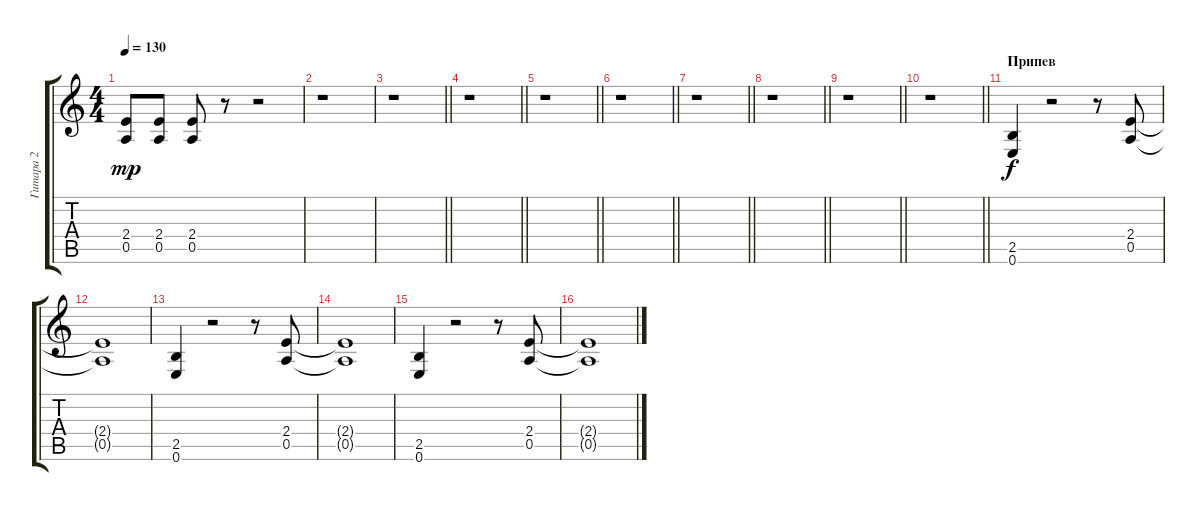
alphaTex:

\track ("Гитара 2" "Гитара 2") {instrument distortionguitar}
\staff {score tabs}
\tuning (E4 B3 G3 D3 A2 E2) {hide}
\ts (4 4)
\tempo 130
\clef g2
\ks c
(2.4 0.5).8{dy mp} (2.4 0.5).8 (2.4 0.5).8 r.8 r.2 |
r.1 |
\barLineRight lightlight
r.1 |
\barLineRight lightlight
r.1 |
\barLineRight lightlight
r.1 |
\barLineRight lightlight
r.1 |
\barLineRight lightlight
r.1 |
\barLineRight lightlight
r.1 |
\barLineRight lightlight
r.1 |
\barLineRight lightlight
r.1 |
\section ("" "Припев")
(2.5 0.6).4{dy f} r.2 r.8 (2.4 0.5).8 |
(2.4{t} 0.5{t}).1 |
(2.5 0.6).4 r.2 r.8 (2.4 0.5).8 |
(2.4{t} 0.5{t}).1 |
(2.5 0.6).4 r.2 r.8 (2.4 0.5).8 |
(2.4{t} 0.5{t}).1
